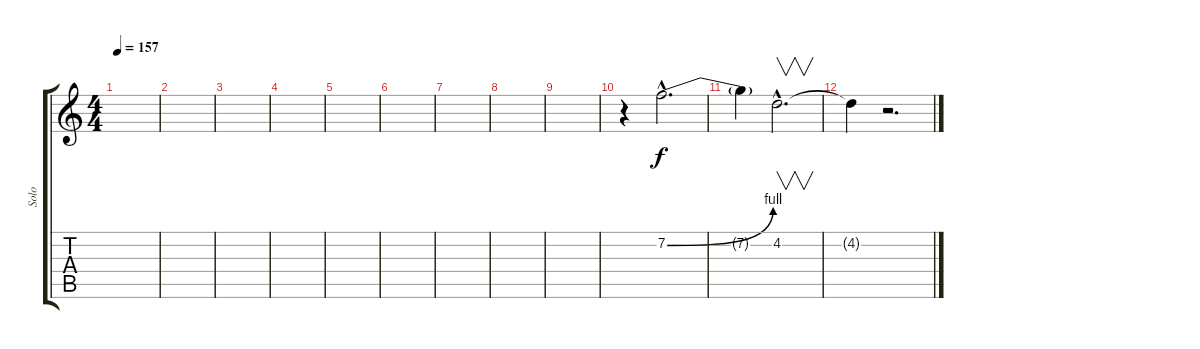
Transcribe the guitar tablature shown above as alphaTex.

\track ("Solo" "Solo") {instrument distortionguitar}
\staff {score tabs}
\tuning (Eb4 Bb3 Gb3 Db3 Ab2 Eb2) {hide}
\ts (4 4)
\tempo 157
\clef g2
\ks c
|
|
|
|
|
|
|
|
|
r.4 7.2{be (bend 0 0 60 4) hac}.2{d} |
7.2{t}.4 4.2{hac}.2{v d} |
4.2{t}.4 r.2{d}
